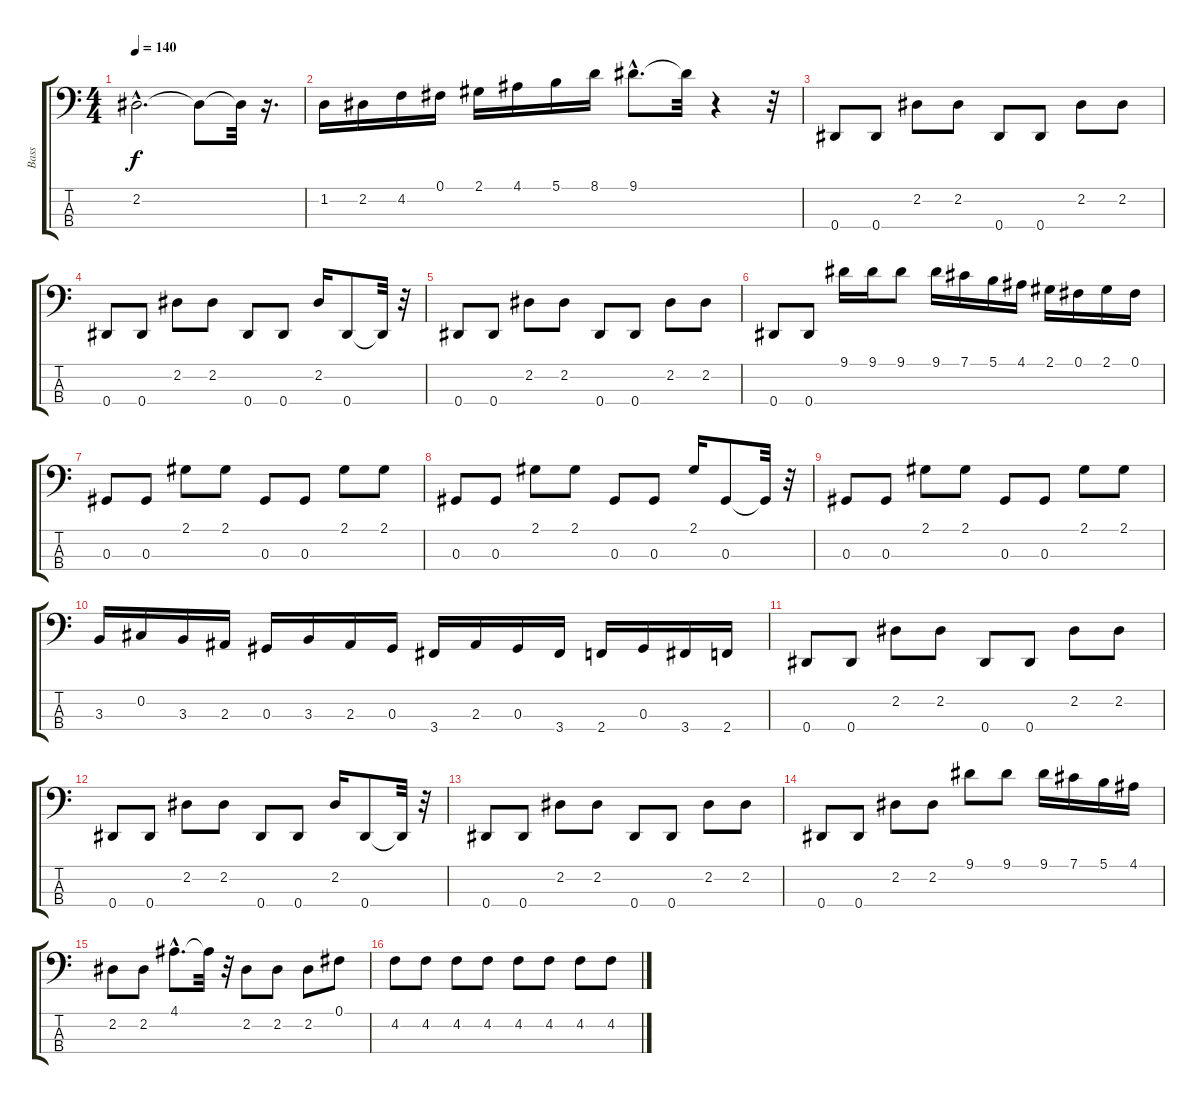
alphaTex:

\track ("Bass" "Bass") {instrument electricbassfinger}
\staff {score tabs}
\tuning (Gb2 Db2 Ab1 Eb1) {hide}
\ts (4 4)
\tempo 140
\clef f4
\ks c
2.2{hac}.2{d dy f} 2.2{t}.8 2.2{t}.32 r.16{d} |
1.2.16 2.2.16 4.2.16 0.1.16 2.1.16 4.1.16 5.1.16 8.1.16 9.1{hac}.8{d} 9.1{t}.32 r.4 r.32 |
0.4.8 0.4.8 2.2.8 2.2.8 0.4.8 0.4.8 2.2.8 2.2.8 |
0.4.8 0.4.8 2.2.8 2.2.8 0.4.8 0.4.8 2.2.16 0.4.8 0.4{t}.32 r.32 |
0.4.8 0.4.8 2.2.8 2.2.8 0.4.8 0.4.8 2.2.8 2.2.8 |
0.4.8 0.4.8 9.1.16 9.1.16 9.1.8 9.1.16 7.1.16 5.1.16 4.1.16 2.1.16 0.1.16 2.1.16 0.1.16 |
0.3.8 0.3.8 2.1.8 2.1.8 0.3.8 0.3.8 2.1.8 2.1.8 |
0.3.8 0.3.8 2.1.8 2.1.8 0.3.8 0.3.8 2.1.16 0.3.8 0.3{t}.32 r.32 |
0.3.8 0.3.8 2.1.8 2.1.8 0.3.8 0.3.8 2.1.8 2.1.8 |
3.3.16 0.2.16 3.3.16 2.3.16 0.3.16 3.3.16 2.3.16 0.3.16 3.4.16 2.3.16 0.3.16 3.4.16 2.4.16 0.3.16 3.4.16 2.4.16 |
0.4.8 0.4.8 2.2.8 2.2.8 0.4.8 0.4.8 2.2.8 2.2.8 |
0.4.8 0.4.8 2.2.8 2.2.8 0.4.8 0.4.8 2.2.16 0.4.8 0.4{t}.32 r.32 |
0.4.8 0.4.8 2.2.8 2.2.8 0.4.8 0.4.8 2.2.8 2.2.8 |
0.4.8 0.4.8 2.2.8 2.2.8 9.1.8 9.1.8 9.1.16 7.1.16 5.1.16 4.1.16 |
2.2.8 2.2.8 4.1{hac}.8{d} 4.1{t}.32 r.32 2.2.8 2.2.8 2.2.8 0.1.8 |
4.2.8 4.2.8 4.2.8 4.2.8 4.2.8 4.2.8 4.2.8 4.2.8
